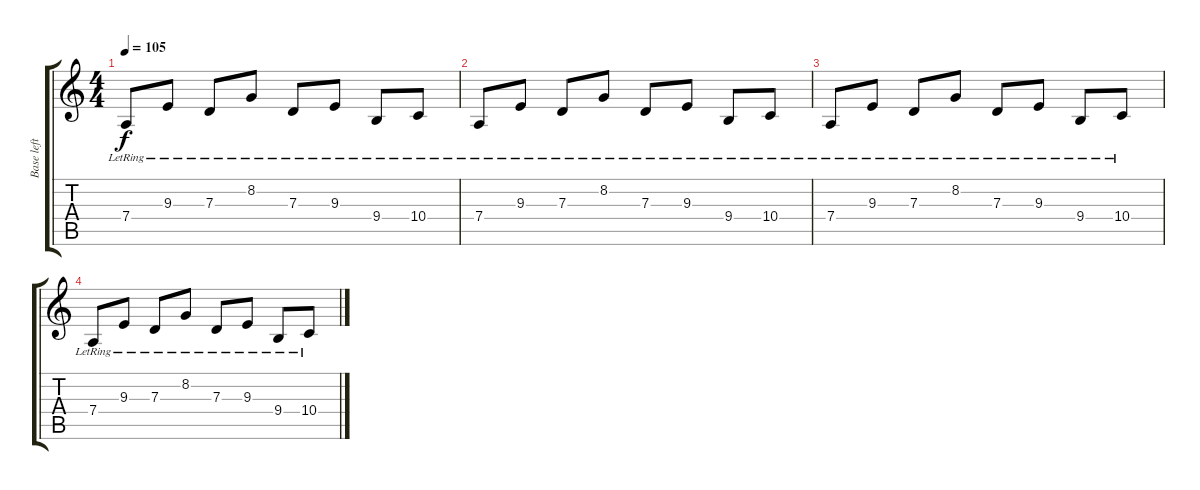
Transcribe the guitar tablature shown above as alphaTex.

\track ("Base left" "Base left") {instrument electricpiano2}
\staff {score tabs}
\tuning (E4 B3 G3 D3 A2 E2) {hide}
\ts (4 4)
\tempo 105
\clef g2
\ks c
7.4{lr}.8{dy f} 9.3{lr}.8 7.3{lr}.8 8.2{lr}.8 7.3{lr}.8 9.3{lr}.8 9.4{lr}.8 10.4{lr}.8 |
7.4{lr}.8 9.3{lr}.8 7.3{lr}.8 8.2{lr}.8 7.3{lr}.8 9.3{lr}.8 9.4{lr}.8 10.4{lr}.8 |
7.4{lr}.8 9.3{lr}.8 7.3{lr}.8 8.2{lr}.8 7.3{lr}.8 9.3{lr}.8 9.4{lr}.8 10.4{lr}.8 |
7.4{lr}.8 9.3{lr}.8 7.3{lr}.8 8.2{lr}.8 7.3{lr}.8 9.3{lr}.8 9.4{lr}.8 10.4{lr}.8
